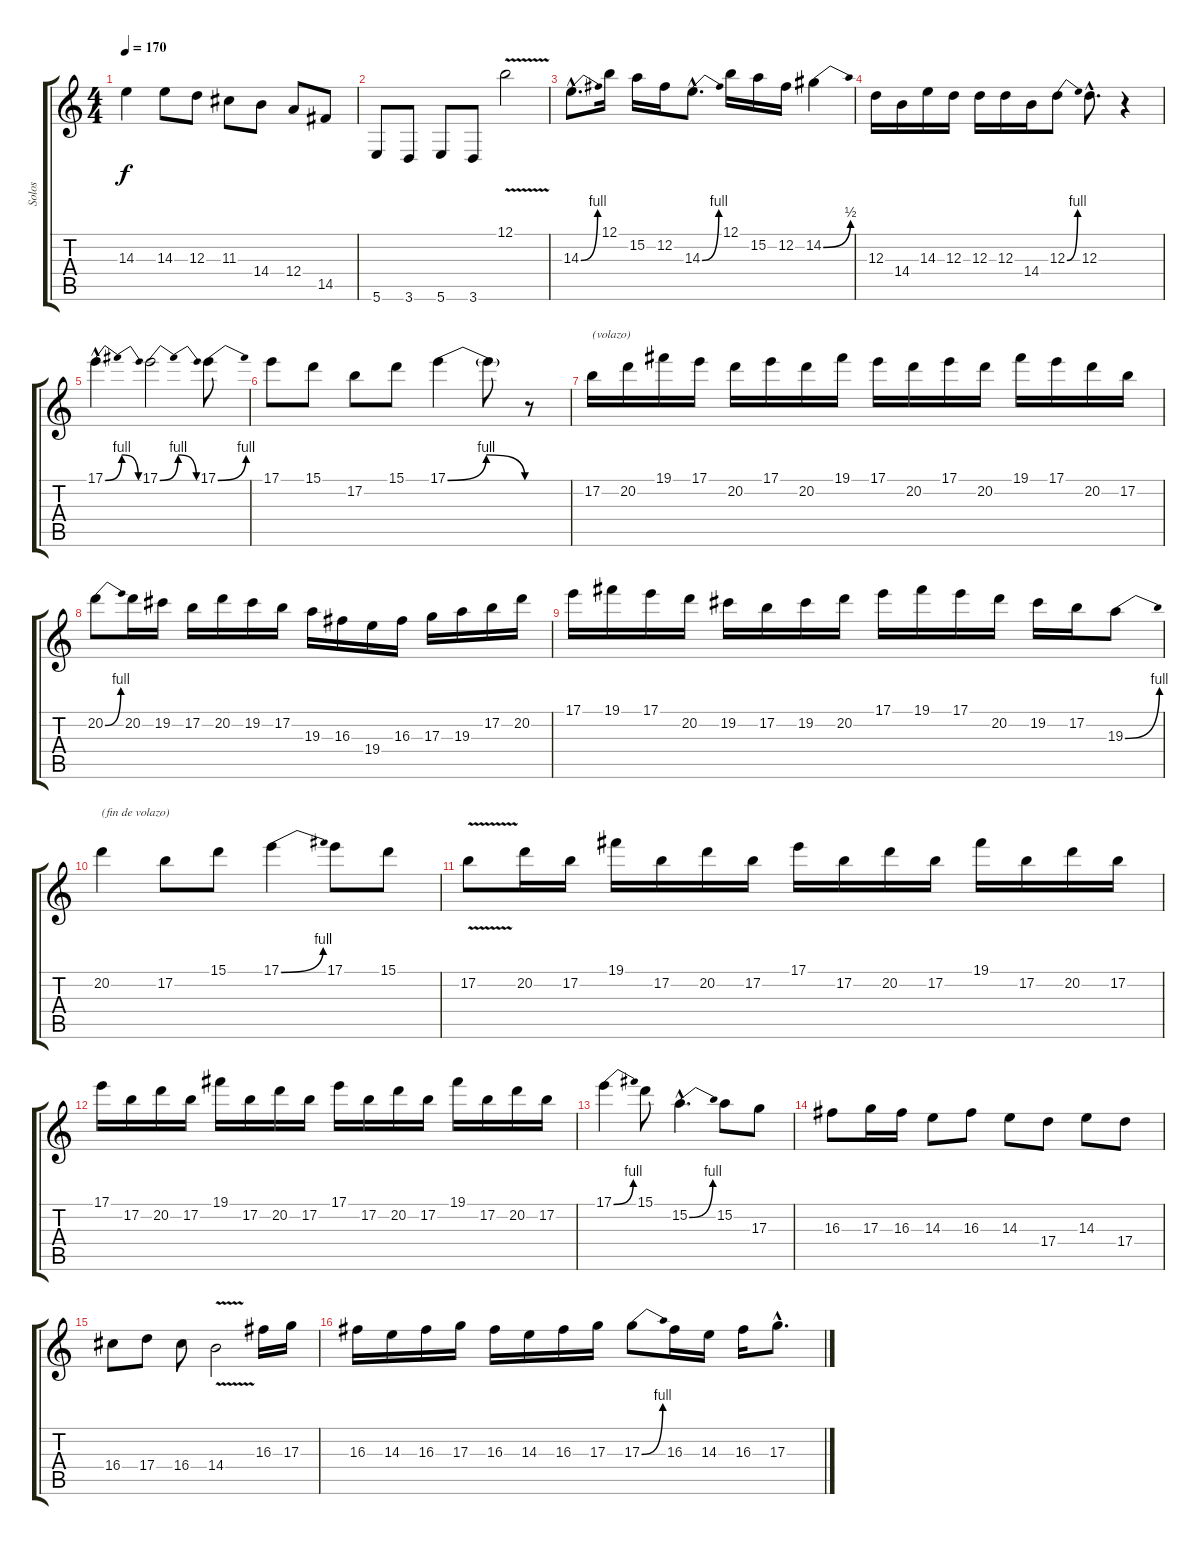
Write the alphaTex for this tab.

\track ("Solos" "Solos") {instrument overdrivenguitar}
\staff {score tabs}
\tuning (B3 Gb3 D3 A2 E2 B1) {hide}
\ts (4 4)
\tempo 170
\clef g2
\ks c
14.3{t}.4{dy f} 14.3.8 12.3.8 11.3.8 14.4.8 12.4.8 14.5.8 |
5.6.8 3.6.8 5.6.8 3.6.8 12.1{v}.2 |
14.3{be (bend 0 0 60 4) hac}.8{d} 12.1.16 15.2.16 12.2.16 14.3{be (bend 0 0 60 4) hac}.8{d} 12.1.16 15.2.16 12.2.16 14.2{be (bend 0 0 60 2)}.4 |
12.3.16 14.4.16 14.3.16 12.3.16 12.3.16 12.3.16 14.4.16 12.3{be (bend 0 0 60 4)}.8 12.3{hac}.8{d} r.4 |
17.1{be (bendrelease 0 0 15 4 34 4 60 0) hac}.4{d} 17.1{be (bendrelease 0 0 18 4 45 4 60 0)}.2 17.1{be (bend 0 0 60 4)}.8 |
17.1.8 15.1.8 17.2.8 15.1.8 17.1{be (bendrelease 0 0 14 4 14 4 60 0)}.4 17.1{t}.8 r.8 |
17.2.16{txt "(volazo)"} 20.2.16 19.1.16 17.1.16 20.2.16 17.1.16 20.2.16 19.1.16 17.1.16 20.2.16 17.1.16 20.2.16 19.1.16 17.1.16 20.2.16 17.2.16 |
20.2{be (bend 0 0 60 4)}.8 20.2.16 19.2.16 17.2.16 20.2.16 19.2.16 17.2.16 19.3.16 16.3.16 19.4.16 16.3.16 17.3.16 19.3.16 17.2.16 20.2.16 |
17.1.16 19.1.16 17.1.16 20.2.16 19.2.16 17.2.16 19.2.16 20.2.16 17.1.16 19.1.16 17.1.16 20.2.16 19.2.16 17.2.16 19.3{be (bend 0 0 60 4)}.8 |
20.2.4{txt "(fin de volazo)"} 17.2.8 15.1.8 17.1{be (bend 0 0 60 4)}.4 17.1.8 15.1.8 |
17.2{v}.8 20.2.16 17.2.16 19.1.16 17.2.16 20.2.16 17.2.16 17.1.16 17.2.16 20.2.16 17.2.16 19.1.16 17.2.16 20.2.16 17.2.16 |
17.1.16 17.2.16 20.2.16 17.2.16 19.1.16 17.2.16 20.2.16 17.2.16 17.1.16 17.2.16 20.2.16 17.2.16 19.1.16 17.2.16 20.2.16 17.2.16 |
17.1{be (bend 0 0 60 4)}.4 15.1.8 15.2{be (bend 0 0 60 4) hac}.4{d} 15.2.8 17.3.8 |
16.3.8 17.3.16 16.3.16 14.3.8 16.3.8 14.3.8 17.4.8 14.3.8 17.4.8 |
16.4.8 17.4.8 16.4.8 14.4{v}.2 16.3.16 17.3.16 |
16.3.16 14.3.16 16.3.16 17.3.16 16.3.16 14.3.16 16.3.16 17.3.16 17.3{be (bend 0 0 60 4)}.8 16.3.16 14.3.16 16.3.16 17.3{hac}.8{d}
